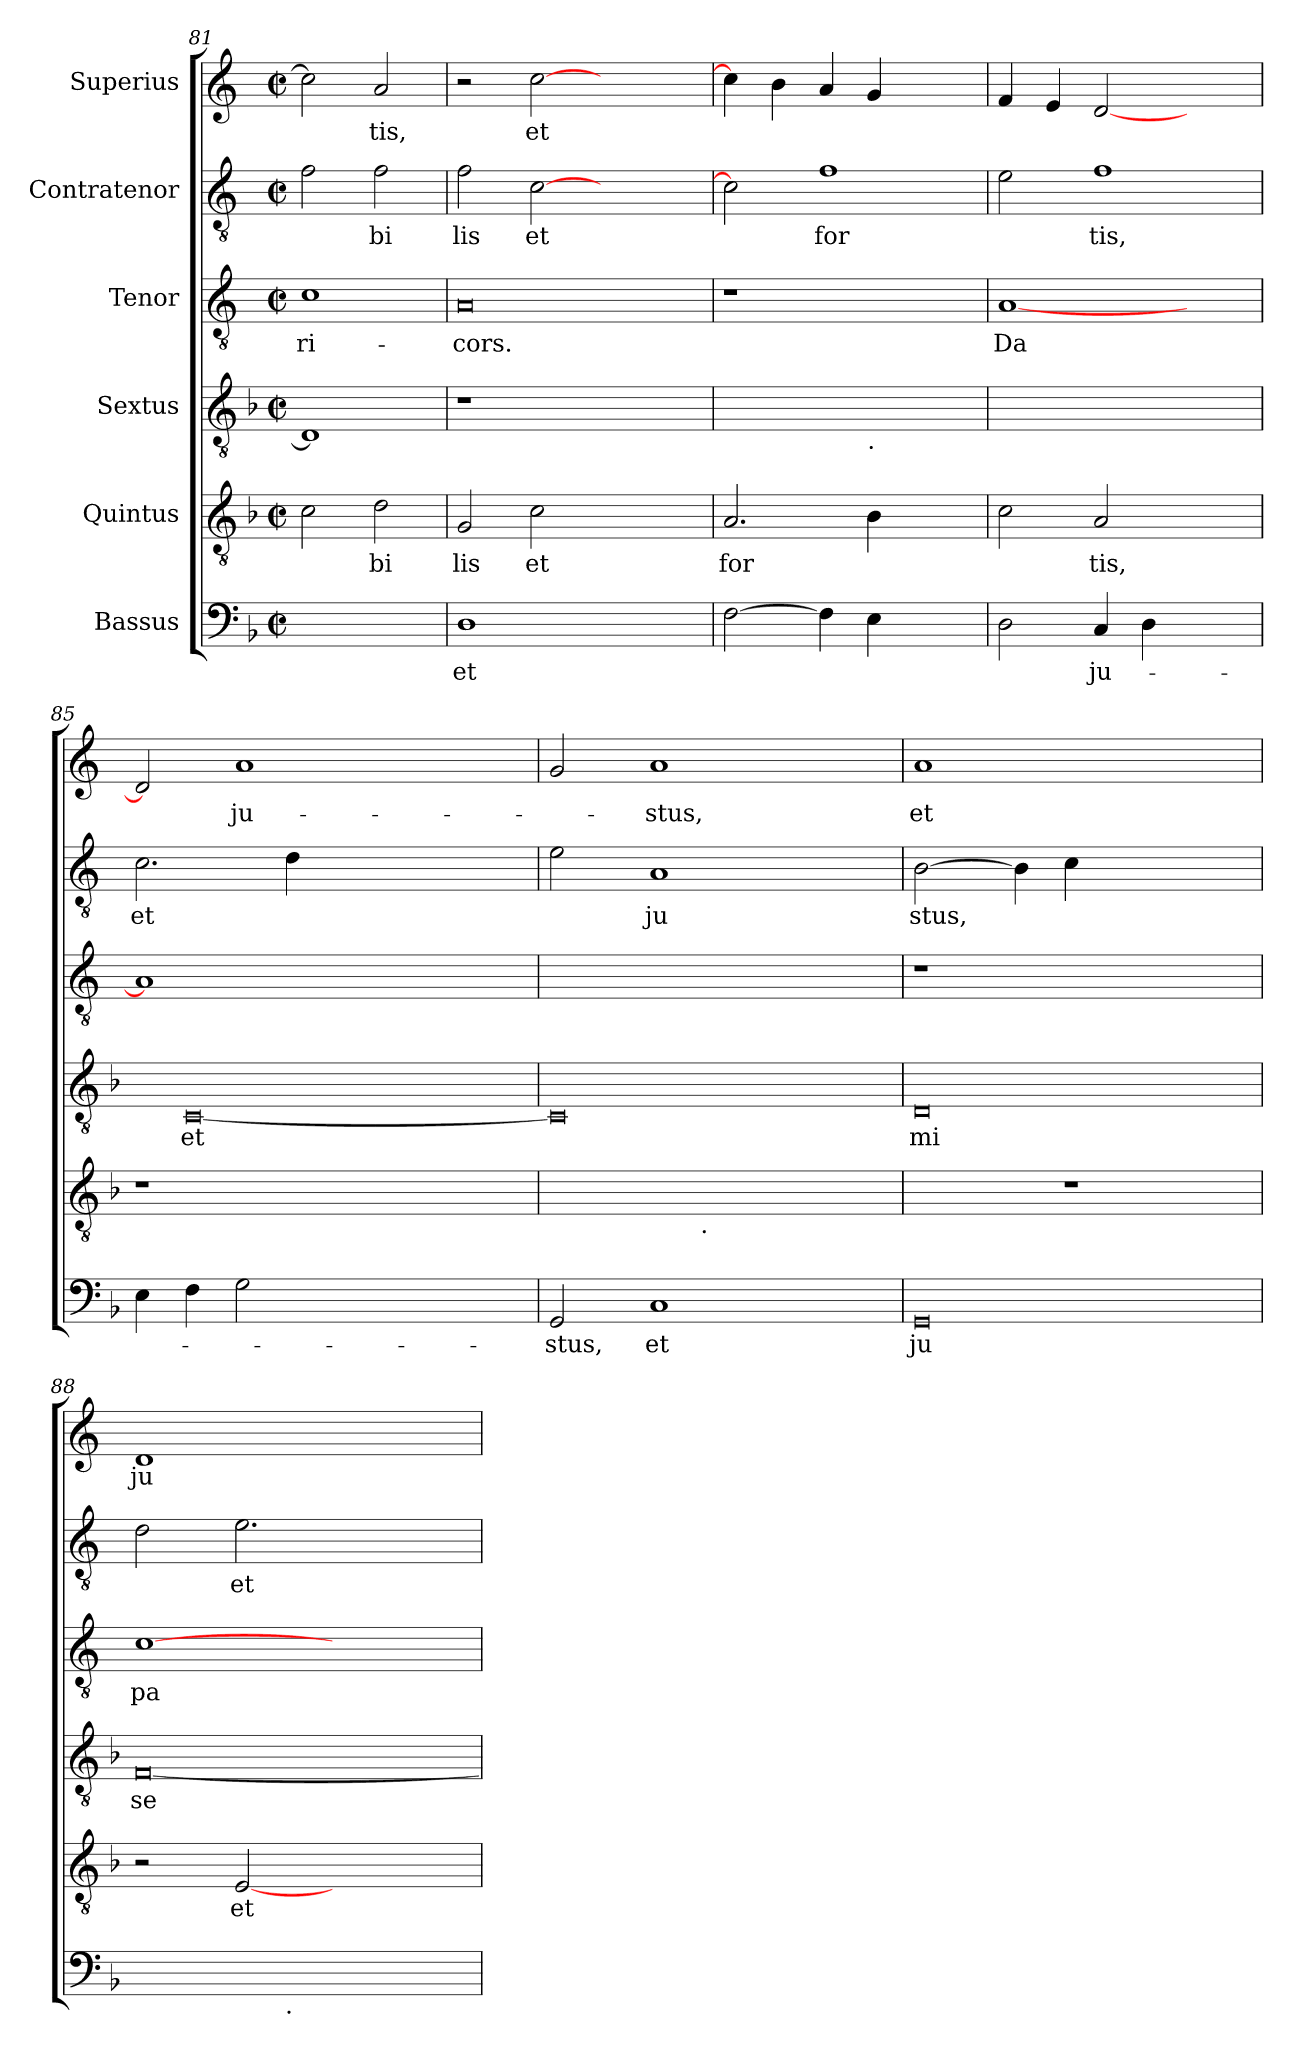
**kern	**text	**kern	**text	**kern	**text	**kern	**text	**kern	**text	**kern	**text
*part6	*part6	*part5	*part5	*part4	*part4	*part3	*part3	*part2	*part2	*part1	*part1
*staff6	*staff6	*staff5	*staff5	*staff4	*staff4	*staff3	*staff3	*staff2	*staff2	*staff1	*staff1
*I"Bassus	*	*I"Quintus	*	*I"Sextus	*	*I"Tenor	*	*I"Contratenor	*	*I"Superius	*
*clefF4	*	*clefGv2	*	*clefGv2	*	*clefGv2	*	*clefGv2	*	*clefG2	*
*k[b-]	*	*k[b-]	*	*k[b-]	*	*k[]	*	*k[]	*	*k[]	*
*F:	*	*F:	*	*F:	*	*C:	*	*C:	*	*C:	*
*M2/2	*	*M2/2	*	*M2/2	*	*M2/2	*	*M2/2	*	*M2/2	*
*met(c|)	*	*met(c|)	*	*met(c|)	*	*met(c|)	*	*met(c|)	*	*met(c|)	*
=81	=81	=81	=81	=81	=81	=81	=81	=81	=81	=81	=81
!	!	!	!	!	!	!	!LO:LY:b	!	!	!	!
2ryy	.	2c\	.	1D]	.	1c	-ri-	2f\	.	2cc\]	.
!	!	!	!LO:LY:b	!	!	!	!	!	!LO:LY:b	!	!LO:LY:b
2ryy	.	2d\	bi	.	.	.	.	2f\	bi	2a/	-tis,
=82	=82	=82	=82	=82	=82	=82	=82	=82	=82	=82	=82
!	!LO:LY:b	!	!LO:LY:b	!	!	!	!LO:LY:b	!	!LO:LY:b	!	!
1D	et	2G/	lis	1r	.	0A	-cors.	2f\	lis	2r	.
!	!	!	!LO:LY:b	!	!	!	!	!	!LO:LY:b	!	!LO:LY:b
.	.	2c\	et	.	.	.	.	[2c\	et	[2cc\	et
1ryy	.	1ryy	.	1ryy	.	.	.	1ryy	.	1ryy	.
!!LO:LB:g=z
=83	=83	=83	=83	=83	=83	=83	=83	=83	=83	=83	=83
!	!	!	!LO:LY:b	!	!	!	!	!	!	!	!
[2F\	.	2.A/	for	4ryy	.	1r	.	2c\]	.	4cc\]	.
.	.	.	.	4ryy	.	.	.	.	.	4b\	.
!	!	!	!	!	!	!	!	!	!LO:LY:b	!	!
4F\]	.	.	.	4ryy	.	.	.	1f	for	4a/	.
!	!	!	!	!LO:TX:b:t=.	!	!	!	!	!	!	!
4E\	.	4B-\	.	4ryy	.	.	.	.	.	4g/	.
2ryy	.	2ryy	.	2ryy	.	2ryy	.	.	.	2ryy	.
=84	=84	=84	=84	=84	=84	=84	=84	=84	=84	=84	=84
!	!	!	!	!	!	!	!LO:LY:b	!	!	!	!
2D\	.	2c\	.	4ryy	.	[1A	Da	2e\	.	4f/	.
.	.	.	.	4ryy	.	.	.	.	.	4e/	.
!	!LO:LY:b	!	!LO:LY:b	!	!	!	!	!	!LO:LY:b	!	!
4C/	ju-	2A/	tis,	4ryy	.	.	.	1f	tis,	[2d/	.
4D\	.	.	.	2.ryy	.	.	.	.	.	.	.
2ryy	.	2ryy	.	.	.	2ryy	.	.	.	2ryy	.
=85	=85	=85	=85	=85	=85	=85	=85	=85	=85	=85	=85
!	!	!	!	!	!	!	!	!	!LO:LY:b	!	!
4E\	.	1r	.	4ryy	.	1A]	.	2.c\	et	2d/]	.
!	!	!	!	!	!LO:LY:b	!	!	!	!	!	!
4F\	.	.	.	[0C	et	.	.	.	.	.	.
!	!	!	!	!	!	!	!	!	!	!	!LO:LY:b
2G\	.	.	.	.	.	.	.	.	.	1a	ju-
.	.	.	.	.	.	.	.	4d\	.	.	.
1ryy	.	1ryy	.	.	.	1ryy	.	1ryy	.	.	.
.	.	.	.	.	.	.	.	.	.	2.ryy	.
4ryy	.	4ryy	.	.	.	4ryy	.	4ryy	.	.	.
=86	=86	=86	=86	=86	=86	=86	=86	=86	=86	=86	=86
!	!LO:LY:b	!	!	!	!	!	!	!	!	!	!
2GG/	-stus,	4ryy	.	0C]	.	4ryy	.	2e\	.	2g/	.
.	.	4ryy	.	.	.	1..ryy	.	.	.	.	.
!	!LO:LY:b	!	!	!	!	!	!	!	!LO:LY:b	!	!LO:LY:b
1C	et	4ryy	.	.	.	.	.	1A	ju	1a	-stus,
!	!	!LO:TX:b:t=.	!	!	!	!	!	!	!	!	!
.	.	4ryy	.	.	.	.	.	.	.	.	.
.	.	1ryy	.	.	.	.	.	.	.	.	.
2ryy	.	.	.	.	.	.	.	2ryy	.	2ryy	.
=87	=87	=87	=87	=87	=87	=87	=87	=87	=87	=87	=87
!	!LO:LY:b	!	!	!	!LO:LY:b	!	!	!	!LO:LY:b	!	!LO:LY:b
0GG	ju-	4ryy	.	0D	mi	1r	.	[2B\	stus,	1a	et
.	.	4ryy	.	.	.	.	.	.	.	.	.
.	.	4ryy	.	.	.	.	.	4B\]	.	.	.
.	.	1r	.	.	.	.	.	4c\	.	.	.
.	.	.	.	.	.	1ryy	.	1ryy	.	1ryy	.
.	.	4ryy	.	.	.	.	.	.	.	.	.
=88	=88	=88	=88	=88	=88	=88	=88	=88	=88	=88	=88
!	!	!	!	!	!LO:LY:b	!	!LO:LY:b	!	!	!	!LO:LY:b
4ryy	.	2r	.	[0F	se	[1c	pa-	2d\	.	1d	ju-
4ryy	.	.	.	.	.	.	.	.	.	.	.
!	!	!	!LO:LY:b	!	!	!	!	!	!LO:LY:b	!	!
4ryy	.	[2E/	et	.	.	.	.	2.e\	et	.	.
!LO:TX:b:t=.	!	!	!	!	!	!	!	!	!	!	!
4ryy	.	.	.	.	.	.	.	.	.	.	.
1ryy	.	1ryy	.	.	.	1ryy	.	.	.	1ryy	.
.	.	.	.	.	.	.	.	2.ryy	.	.	.
=	=	=	=	=	=	=	=	=	=	=	=
*-	*-	*-	*-	*-	*-	*-	*-	*-	*-	*-	*-
